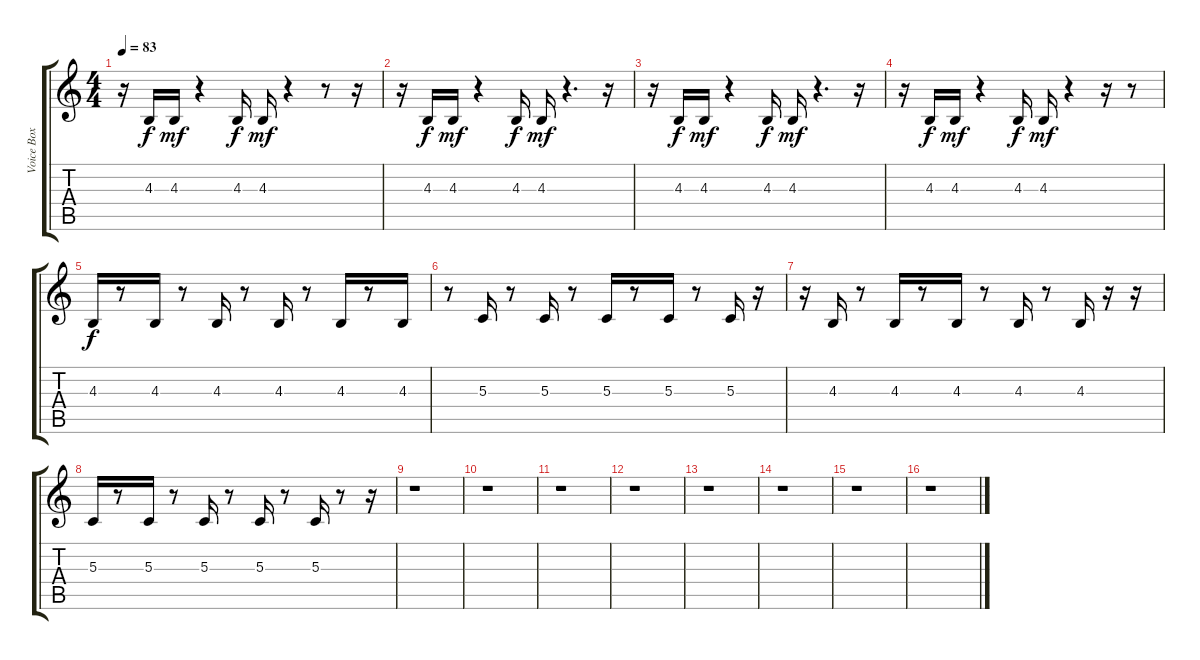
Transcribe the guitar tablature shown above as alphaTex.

\track ("Voice Box FX" "Voice Box ") {instrument bagpipe}
\staff {score tabs}
\tuning (E4 B3 G3 D3 A2 D2) {hide}
\ts (4 4)
\tempo 83
\clef g2
\ks c
r.16{dy f} 4.3.16{volume 6 instrument bagpipe} 4.3.16{dy mf} r.4 4.3.16{dy f} 4.3.16{dy mf} r.4 r.8 r.16 |
r.16 4.3.16{dy f volume 6 instrument bagpipe} 4.3.16{dy mf} r.4 4.3.16{dy f} 4.3.16{dy mf} r.4{d} r.16 |
r.16 4.3.16{dy f volume 6 instrument bagpipe} 4.3.16{dy mf} r.4 4.3.16{dy f} 4.3.16{dy mf} r.4{d} r.16 |
r.16 4.3.16{dy f volume 6 instrument bagpipe} 4.3.16{dy mf} r.4 4.3.16{dy f} 4.3.16{dy mf} r.4 r.16 r.8 |
4.3.16{dy f volume 6 instrument bagpipe} r.8 4.3.16 r.8 4.3.16 r.8 4.3.16 r.8 4.3.16 r.8 4.3.16 |
r.8{volume 6} 5.3.16 r.8 5.3.16 r.8 5.3.16 r.8 5.3.16 r.8 5.3.16 r.16 |
r.16{volume 6} 4.3.16 r.8 4.3.16 r.8 4.3.16 r.8 4.3.16 r.8 4.3.16 r.16 r.16 |
5.3.16{volume 6} r.8 5.3.16 r.8 5.3.16 r.8 5.3.16 r.8 5.3.16 r.8 r.16 |
r.1 |
r.1 |
r.1 |
r.1 |
r.1 |
r.1 |
r.1 |
r.1
